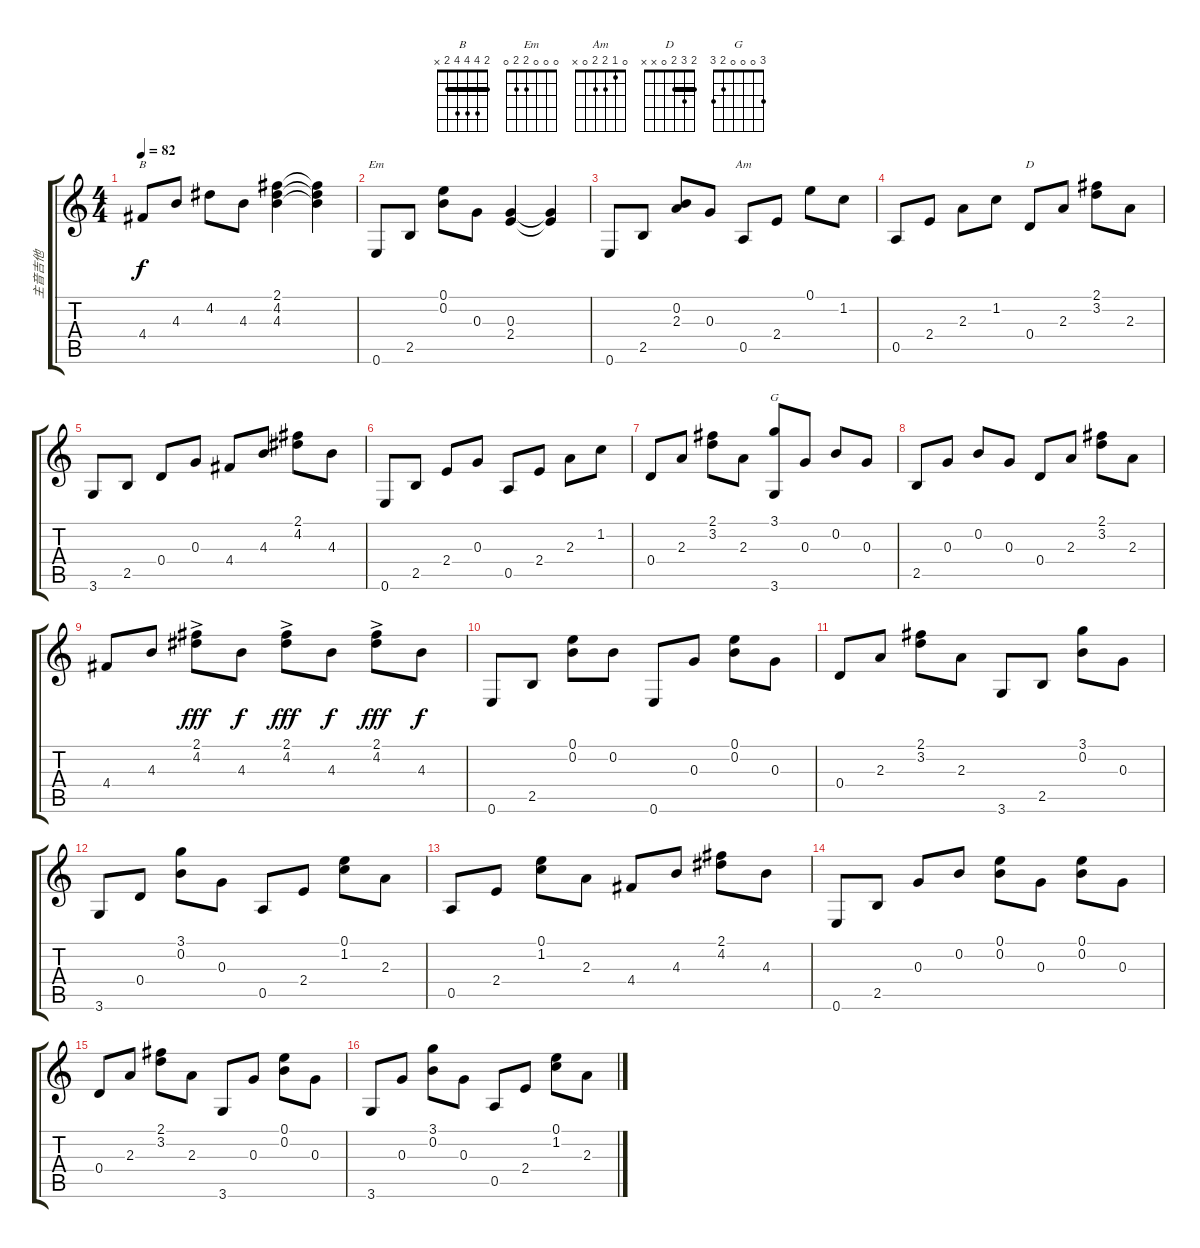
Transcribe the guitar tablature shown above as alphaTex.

\track ("主音吉他" "主音吉他") {instrument acousticguitarsteel}
\staff {score tabs}
\tuning (E4 B3 G3 D3 A2 E2) {hide}
\chord ("B" 2 4 4 4 2 x) {barre 2}
\chord ("Em" 0 0 0 2 2 0)
\chord ("Am" 0 1 2 2 0 x)
\chord ("D" 2 3 2 0 x x) {barre 2}
\chord ("G" 3 0 0 0 2 3)
\ts (4 4)
\tempo 82
\clef g2
\ks c
4.4.8{ch "B" dy f} 4.3.8 4.2.8 4.3.8 (2.1 4.2 4.3).4 (2.1{t} 4.2{t} 4.3{t}).4 |
0.6.8{ch "Em"} 2.5.8 (0.1 0.2).8 0.3.8 (0.3 2.4).4 (0.3{t} 2.4{t}).4 |
0.6.8 2.5.8 (0.2 2.3).8 0.3.8 0.5.8{ch "Am"} 2.4.8 0.1.8 1.2.8 |
0.5.8 2.4.8 2.3.8 1.2.8 0.4.8{ch "D"} 2.3.8 (2.1 3.2).8 2.3.8 |
3.6.8 2.5.8 0.4.8 0.3.8 4.4.8 4.3.8 (2.1 4.2).8 4.3.8 |
0.6.8 2.5.8 2.4.8 0.3.8 0.5.8 2.4.8 2.3.8 1.2.8 |
0.4.8 2.3.8 (2.1 3.2).8 2.3.8 (3.1 3.6).8{ch "G"} 0.3.8 0.2.8 0.3.8 |
2.5.8 0.3.8 0.2.8 0.3.8 0.4.8 2.3.8 (2.1 3.2).8 2.3.8 |
4.4.8 4.3.8 (2.1{ac} 4.2).8{dy fff} 4.3.8{dy f} (2.1{ac} 4.2).8{dy fff} 4.3.8{dy f} (2.1{ac} 4.2).8{dy fff} 4.3.8{dy f} |
0.6.8 2.5.8 (0.1 0.2).8 0.2.8 0.6.8 0.3.8 (0.1 0.2).8 0.3.8 |
0.4.8 2.3.8 (2.1 3.2).8 2.3.8 3.6.8 2.5.8 (3.1 0.2).8 0.3.8 |
3.6.8 0.4.8 (3.1 0.2).8 0.3.8 0.5.8 2.4.8 (0.1 1.2).8 2.3.8 |
0.5.8 2.4.8 (0.1 1.2).8 2.3.8 4.4.8 4.3.8 (2.1 4.2).8 4.3.8 |
0.6.8 2.5.8 0.3.8 0.2.8 (0.1 0.2).8 0.3.8 (0.1 0.2).8 0.3.8 |
0.4.8 2.3.8 (2.1 3.2).8 2.3.8 3.6.8 0.3.8 (0.1 0.2).8 0.3.8 |
3.6.8 0.3.8 (3.1 0.2).8 0.3.8 0.5.8 2.4.8 (0.1 1.2).8 2.3.8
